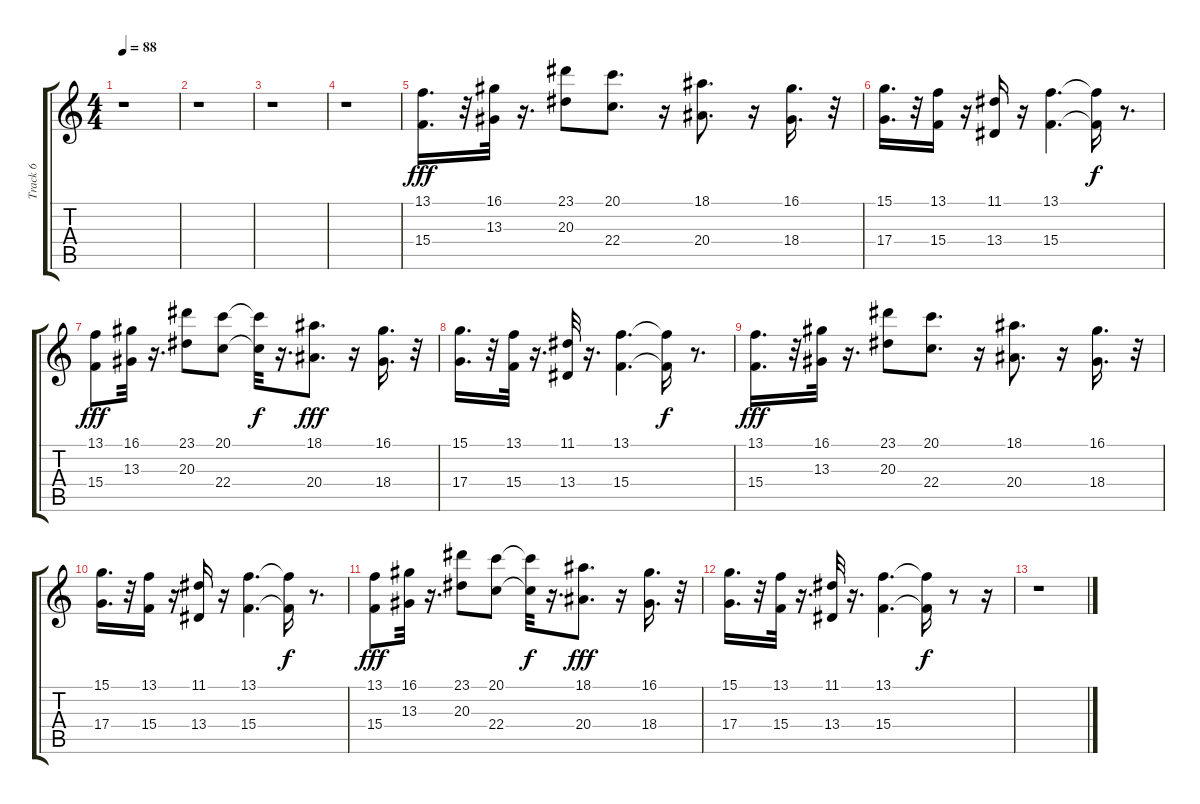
\track ("Track 6" "Track 6") {instrument musicbox}
\staff {score tabs}
\tuning (E4 B3 G3 D3 A2 E2) {hide}
\ts (4 4)
\tempo 88
\clef g2
\ks c
r.1{dy f} |
r.1 |
r.1 |
r.1 |
(13.1 15.4).16{d dy fff} r.32 (16.1 13.3).32 r.16{d} (23.1 20.3).8 (20.1 22.4).8{d} r.16 (18.1 20.4).8{d} r.16 (16.1 18.4).16{d} r.32 |
(15.1 17.4).16{d} r.32 (13.1 15.4).16 r.16 (11.1 13.4).16 r.16 (13.1 15.4).4{d} (13.1{t} 15.4{t}).16{dy f} r.8{d} |
(13.1 15.4).8{dy fff} (16.1 13.3).32 r.16{d} (23.1 20.3).8 (20.1 22.4).8 (20.1{t} 22.4{t}).32{dy f} r.16{d} (18.1 20.4).8{d dy fff} r.16 (16.1 18.4).16{d} r.32 |
(15.1 17.4).16{d} r.32 (13.1 15.4).32 r.16{d} (11.1 13.4).32 r.16{d} (13.1 15.4).4{d} (13.1{t} 15.4{t}).16{dy f} r.8{d} |
(13.1 15.4).16{d dy fff} r.32 (16.1 13.3).32 r.16{d} (23.1 20.3).8 (20.1 22.4).8{d} r.16 (18.1 20.4).8{d} r.16 (16.1 18.4).16{d} r.32 |
(15.1 17.4).16{d} r.32 (13.1 15.4).16 r.16 (11.1 13.4).16 r.16 (13.1 15.4).4{d} (13.1{t} 15.4{t}).16{dy f} r.8{d} |
(13.1 15.4).8{dy fff} (16.1 13.3).32 r.16{d} (23.1 20.3).8 (20.1 22.4).8 (20.1{t} 22.4{t}).32{dy f} r.16{d} (18.1 20.4).8{d dy fff} r.16 (16.1 18.4).16{d} r.32 |
(15.1 17.4).16{d} r.32 (13.1 15.4).32 r.16{d} (11.1 13.4).32 r.16{d} (13.1 15.4).4{d} (13.1{t} 15.4{t}).16{dy f} r.8 r.16 |
r.1
